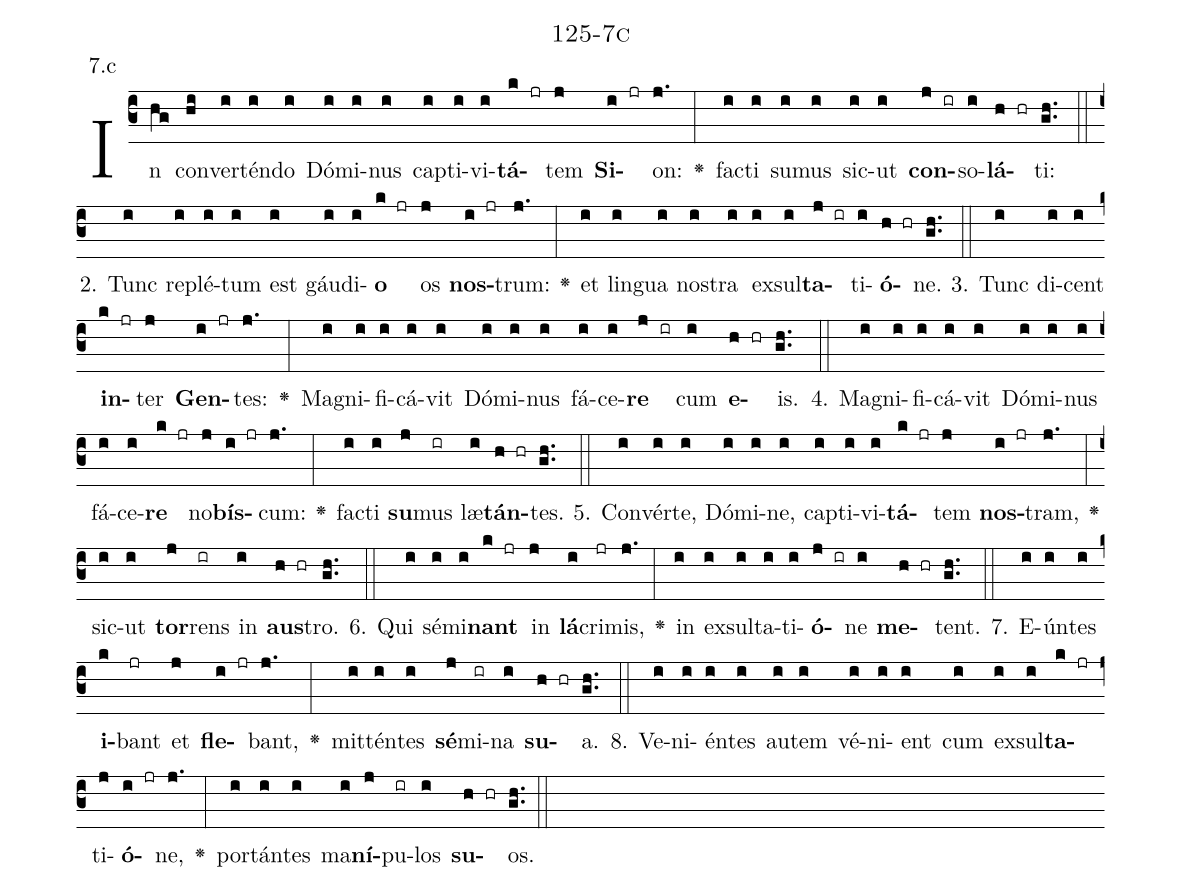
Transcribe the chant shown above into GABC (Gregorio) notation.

name: 125-7c;
annotation: 7.c;
%%
(c3)In(hg) con(hi)ver(i)tén(i)do(i) Dó(i)mi(i)nus(i) cap(i)ti(i)vi(i)<b>tá</b>(k jr)tem(j) <b>Si</b>(i jr)on:(j.) <v>\greheightstar</v>(:) fac(i)ti(i) su(i)mus(i) sic(i)ut(i) <b>con</b>(j ir)so(i)<b>lá</b>(h hr)ti:(gh..) (::)
2. Tunc(i) re(i)plé(i)tum(i) est(i) gáu(i)di(i)<b>o</b>(k jr) os(j) <b>nos</b>(i jr)trum:(j.) <v>\greheightstar</v>(:) et(i) lin(i)gua(i) nos(i)tra(i) ex(i)sul(i)<b>ta</b>(j ir)ti(i)<b>ó</b>(h hr)ne.(gh..) (::)
3. Tunc(i) di(i)cent(i) <b>in</b>(k jr)ter(j) <b>Gen</b>(i jr)tes:(j.) <v>\greheightstar</v>(:) Ma(i)gni(i)fi(i)cá(i)vit(i) Dó(i)mi(i)nus(i) fá(i)ce(i)<b>re</b>(j ir) cum(i) <b>e</b>(h hr)is.(gh..) (::)
4. Ma(i)gni(i)fi(i)cá(i)vit(i) Dó(i)mi(i)nus(i) fá(i)ce(i)<b>re</b>(k jr) no(j)<b>bís</b>(i jr)cum:(j.) <v>\greheightstar</v>(:) fac(i)ti(i) <b>su</b>(j)mus(ir) læ(i)<b>tán</b>(h hr)tes.(gh..) (::)
5. Con(i)vér(i)te,(i) Dó(i)mi(i)ne,(i) cap(i)ti(i)vi(i)<b>tá</b>(k jr)tem(j) <b>nos</b>(i jr)tram,(j.) <v>\greheightstar</v>(:) sic(i)ut(i) <b>tor</b>(j)rens(ir) in(i) <b>aus</b>(h hr)tro.(gh..) (::)
6. Qui(i) sé(i)mi(i)<b>nant</b>(k jr) in(j) <b>lá</b>(i)cri(jr)mis,(j.) <v>\greheightstar</v>(:) in(i) ex(i)sul(i)ta(i)ti(i)<b>ó</b>(j ir)ne(i) <b>me</b>(h hr)tent.(gh..) (::)
7. E(i)ún(i)tes(i) <b>i</b>(k)bant(jr) et(j) <b>fle</b>(i jr)bant,(j.) <v>\greheightstar</v>(:) mit(i)tén(i)tes(i) <b>sé</b>(j)mi(ir)na(i) <b>su</b>(h hr)a.(gh..) (::)
8. Ve(i)ni(i)én(i)tes(i) au(i)tem(i) vé(i)ni(i)ent(i) cum(i) ex(i)sul(i)<b>ta</b>(k jr)ti(j)<b>ó</b>(i jr)ne,(j.) <v>\greheightstar</v>(:) por(i)tán(i)tes(i) ma(i)<b>ní</b>(j)pu(ir)los(i) <b>su</b>(h hr)os.(gh..) (::)
